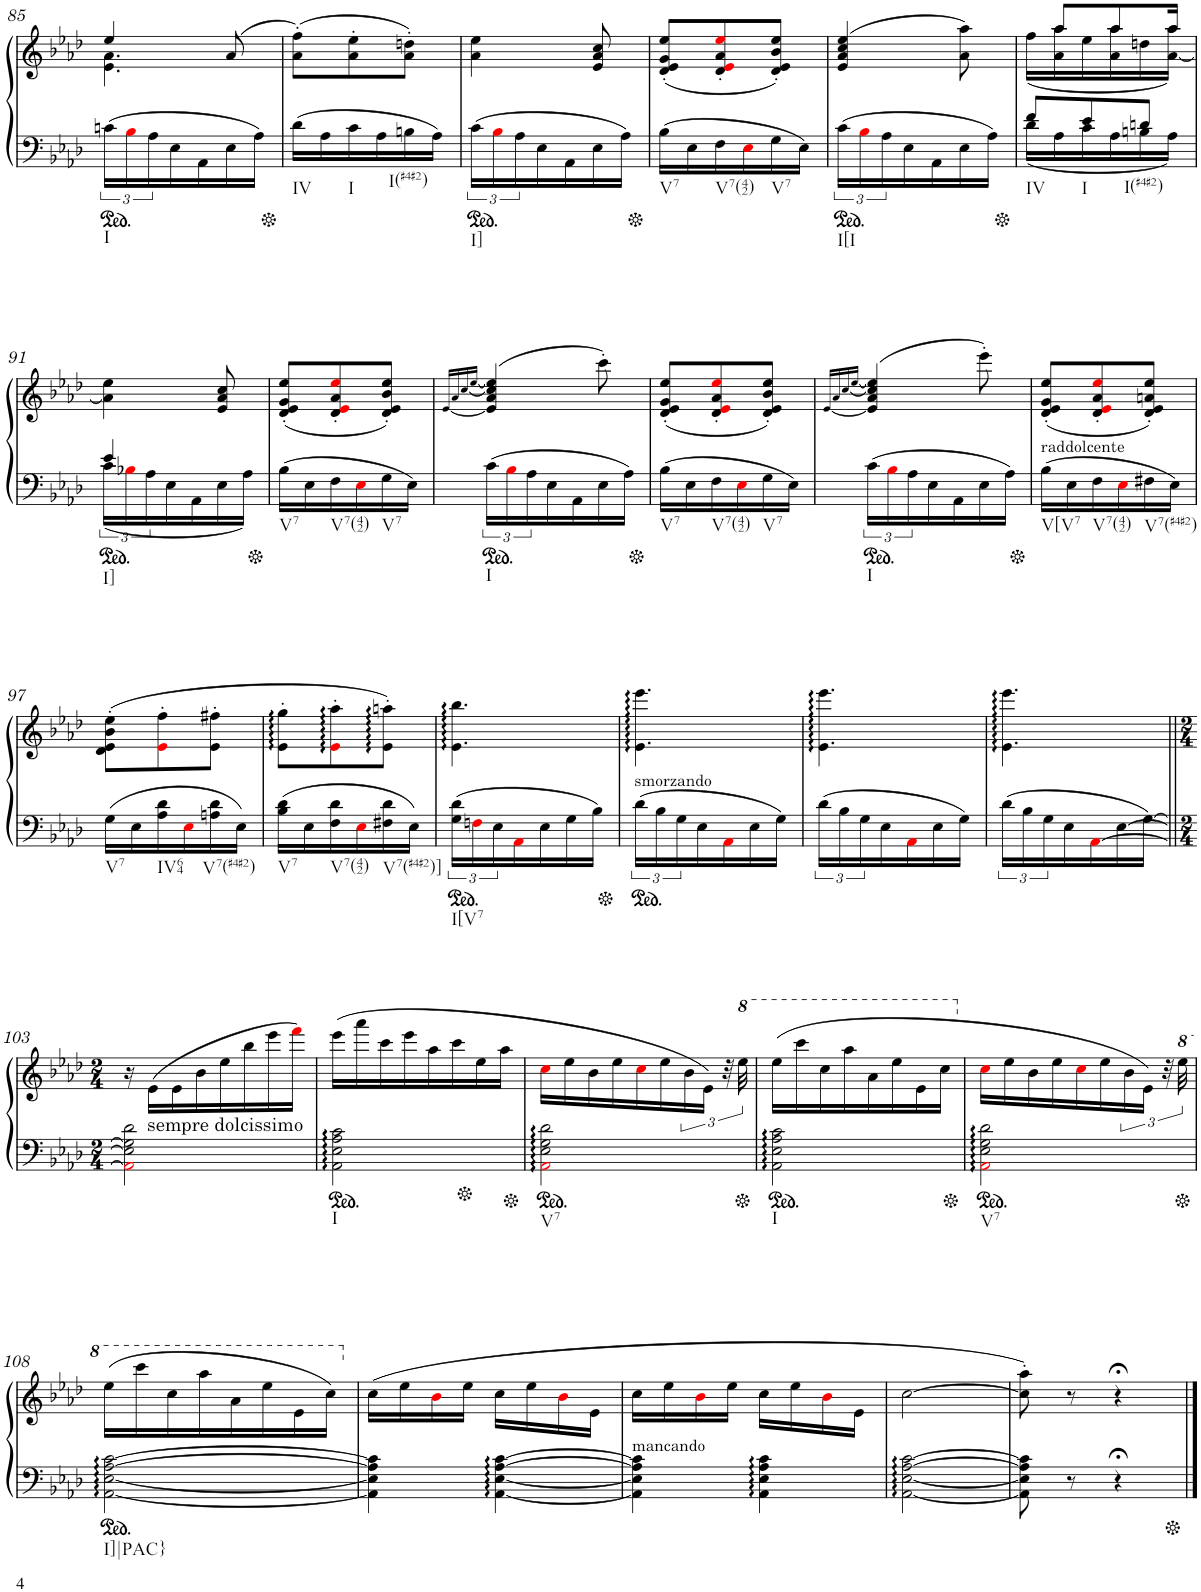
**kern	**kern
*part1	*part1
*staff2	*staff1
*I"Piano	*
*I'Pno.	*
!!LO:PB:g=z
*clefF4	*clefG2
*k[b-e-a-d-]	*k[b-e-a-d-]
*M3/8	*M3/8
=85	=85
*	*^
!LO:TX:b:t=I	!	!
24cn\LL	4ee-/	4.e-\ 4.a-\
24B-i\	.	.
24A-\	.	.
16E-\	.	.
16AA-\	.	.
16E-\	(>8a-/	.
16A-\JJ	.	.
*	*v	*v
=86	=86
!LO:TX:b:t=IV	!
16d-\LL	(8a-\' 8ff\'L)
16A-\	.
!LO:TX:b:t=I	!
16c\	8a-\' 8ee-\'
16A-\	.
!LO:TX:b:t=I(#4#2)	!
16Bn\	8a-\' 8ddn\'J)
16A-\JJ	.
=87	=87
!LO:TX:b:t=I]	!
24c\LL	4a-\ 4ee-\
24B-i\	.
24A-\	.
16E-\	.
16AA-\	.
16E-\	8e-/ 8a-/ 8cc/
16A-\JJ	.
=88	=88
!LO:TX:b:t=V7	!
16B-\LL	(8d-/' 8e-/' 8g/' 8ee-/'L
16E-\	.
!LO:TX:b:t=V7(42)	!
16F\	8d-/' 8e-i/' 8a-/' 8ee-i/'
16E-i\	.
!LO:TX:b:t=V7	!
16G\	8d-/' 8e-/' 8b-/' 8ee-/'J)
16E-\JJ	.
=89	=89
!LO:TX:b:t=I[I	!
24c\LL	(4e-/ 4a-/ 4cc/ 4ee-/
24B-i\	.
24A-\	.
16E-\	.
16AA-\	.
16E-\	8a-\ 8aa-\)
16A-\JJ	.
=90	=90
*^	*^
!LO:TX:b:t=IV	!	!	!
8f/L	16d-\LL	16ryy	(16ff\LL
.	16A-\	8aa-/L	16a-\ 16aa-\
!LO:TX:b:t=I	!	!	!
8e-/	16c\	.	16ee-\
.	16A-\	8aa-/	16a-\ 16aa-\
!LO:TX:b:t=I(#4#2)	!	!	!
8dn/J	16Bn\	.	16ddn\
.	16A-\JJ	16aa-/Jk	[16a-\ 16aa-\JJ)
!!LO:LB:g=z
=91	=91	=91	=91
!LO:TX:b:t=I]	!	!	!
*	*	*v	*v
4e-/	24c\LL	4a-\] 4ee-\
.	24B-Xi\	.
.	24A-\	.
.	16E-\	.
.	16AA-\	.
8ryy	16E-\	8e-/ 8a-/ 8cc/
.	16A-\JJ	.
=92	=92	=92
!LO:TX:b:t=V7	!	!
*v	*v	*
16B-\LL	(8d-/' 8e-/' 8g/' 8ee-/'L
16E-\	.
!LO:TX:b:t=V7(42)	!
16F\	8d-/' 8e-i/' 8a-/' 8ee-i/'
16E-i\	.
!LO:TX:b:t=V7	!
16G\	8d-/' 8e-/' 8b-/' 8ee-/'J)
16E-\JJ	.
=93	=93
.	[16qe-/LL
.	16qa-/_
.	[<16qcc/
.	[16qee-/JJ
!LO:TX:b:t=I	!
24c\LL	(4e-/] 4a-/ 4cc/] 4ee-/]
24B-i\	.
24A-\	.
16E-\	.
16AA-\	.
16E-\	8ccc'\)
16A-\JJ	.
=94	=94
!LO:TX:b:t=V7	!
16B-\LL	(8d-/' 8e-/' 8g/' 8ee-/'L
16E-\	.
!LO:TX:b:t=V7(42)	!
16F\	8d-/' 8e-i/' 8a-/' 8ee-i/'
16E-i\	.
!LO:TX:b:t=V7	!
16G\	8d-/' 8e-/' 8b-/' 8ee-/'J)
16E-\JJ	.
=95	=95
.	[16qe-/LL
.	16qa-/_
.	[16qcc/
.	[16qee-/JJ
!LO:TX:b:t=I	!
24c\LL	(4e-/] 4a-/ 4cc/] 4ee-/]
24B-i\	.
24A-\	.
16E-\	.
16AA-\	.
16E-\	8eee-'\)
16A-\JJ	.
=96	=96
!	!LO:TX:b:t=raddolcente
!LO:TX:b:t=V[V7	!
16B-\LL	(8d-/' 8e-/' 8g/' 8ee-/'L
16E-\	.
!LO:TX:b:t=V7(42)	!
16F\	8d-/' 8e-i/' 8a-/' 8ee-i/'
16E-i\	.
!LO:TX:b:t=V7(#4#2)	!
16F#X\	8d-/' 8e-/' 8an/' 8ee-/'J)
16E-\JJ	.
!!LO:LB:g=z
=97	=97
!LO:TX:b:t=V7	!
16G\LL	(8d-\' 8e-\' 8b-\' 8ee-\'L
16E-\	.
!LO:TX:b:t=IV64	!
16A-\ 16d-\	8e-i\' 8ff\'
16E-i\	.
!LO:TX:b:t=V7(#4#2)	!
16An\ 16d-\	8e-\' 8ff#X\'J
16E-\JJ	.
=98	=98
!LO:TX:b:t=V7	!
16B-\ 16d-\LL	8e-\' 8gg\'L
16E-\	.
!LO:TX:b:t=V7(42)	!
16F\ 16d-\	8e-i\' 8aa-\'
16E-i\	.
!LO:TX:b:t=V7(#4#2)]	!
16F#X\ 16d-\	8e-\' 8aan\'J)
16E-\JJ	.
=99	=99
!LO:TX:b:t=I[V7	!
24G\ 24d-\LL	4.e-\ 4.bb-\
24Fni\	.
24E-\	.
16AA-i\	.
16E-\	.
16G\	.
16B-\JJ	.
=100	=100
!	!LO:TX:b:t=smorzando
24d-\LL	4.e-\ 4.eee-\
24B-\	.
24G\	.
16E-\	.
16AA-i\	.
16E-\	.
16G\JJ	.
=101	=101
24d-\LL	4.e-\ 4.eee-\
24B-\	.
24G\	.
16E-\	.
16AA-i\	.
16E-\	.
16G\JJ	.
=102	=102
24d-\LL	4.e-\ 4.eee-\
24B-\	.
24G\	.
16E-\	.
[16AA-i\	.
[16E-\	.
[16G\JJ	.
!!LO:LB:g=z
=103||	=103||
*M2/4	*M2/4
2AA-i\] 2E-\] 2G\] 2d-\	16r
!	!LO:TX:b:t=sempre dolcissimo
.	(16e-\LL
.	16e-\
.	16b-\
.	16ee-\
.	16bb-\
.	16eee-\
.	16fffi\JJ)
=104	=104
!LO:TX:b:t=I	!
2AA-\ 2E-\ 2A-\ 2c\	(16eee-\LL
.	16aaa-\
.	16ccc\
.	16eee-\
.	16aa-\
.	16ccc\
.	16ee-\
.	16aa-\JJ
=105	=105
!LO:TX:b:t=V7	!
2AA-i\ 2E-\ 2G\ 2d-\	16cci\LL
.	16ee-\
.	16b-\
.	16ee-\
.	16cci\
.	16ee-\
.	24b-\
.	24e-\JJ)
.	48r
.	48eee-\
=106	=106
!LO:TX:b:t=I	!
2AA-\ 2E-\ 2A-\ 2c\	(16eee-\LL
.	16cccc\
.	16ccc\
.	16aaa-\
.	16aa-\
.	16eee-\
.	16ee-\
.	16ccc\JJ
=107	=107
!LO:TX:b:t=V7	!
2AA-i\ 2E-\ 2G\ 2d-\	16cci\LL
.	16ee-\
.	16b-\
.	16ee-\
.	16cci\
.	16ee-\
.	24b-\
.	24e-\JJ)
.	48r
.	48eee-\
!!LO:LB:g=z
=108	=108
!LO:TX:b:t=I]|PAC}	!
[2AA-\ [2E-\ [2A-\ [2c\	(16eee-\LL
.	16cccc\
.	16ccc\
.	16aaa-\
.	16aa-\
.	16eee-\
.	16ee-\
.	16ccc\JJ)
=109	=109
4AA-\] 4E-\] 4A-\] 4c\]	(16cc\LL
.	16ee-\
.	16b-i\
.	16ee-\JJ
[4AA-\ [4E-\ [4A-\ [4c\	16cc\LL
.	16ee-\
.	16b-i\
.	16e-\JJ
=110	=110
!	!LO:TX:b:t=mancando
4AA-\] 4E-\] 4A-\] 4c\]	16cc\LL
.	16ee-\
.	16b-i\
.	16ee-\JJ
4AA-\ 4E-\ 4A-\ 4c\	16cc\LL
.	16ee-\
.	16b-i\
.	16e-\JJ
=111	=111
[2AA-\ [2E-\ [2A-\ [2c\	[2cc\
=112	=112
8AA-\] 8E-\] 8A-\] 8c\]	8cc\]' 8aa-\')
8r	8r
4r;<	4r;<
==	==
*-	*-
